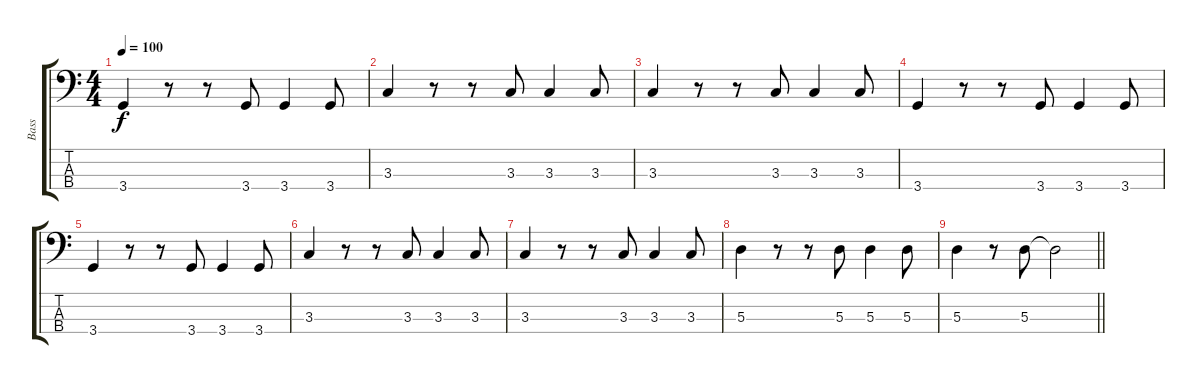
\track ("Bass" "Bass") {instrument electricbassfinger}
\staff {score tabs}
\tuning (G2 D2 A1 E1) {hide}
\ts (4 4)
\tempo 100
\clef f4
\ks c
3.4.4{dy f} r.8 r.8 3.4.8 3.4.4 3.4.8 |
3.3.4 r.8 r.8 3.3.8 3.3.4 3.3.8 |
3.3.4 r.8 r.8 3.3.8 3.3.4 3.3.8 |
3.4.4 r.8 r.8 3.4.8 3.4.4 3.4.8 |
3.4.4 r.8 r.8 3.4.8 3.4.4 3.4.8 |
3.3.4 r.8 r.8 3.3.8 3.3.4 3.3.8 |
3.3.4 r.8 r.8 3.3.8 3.3.4 3.3.8 |
5.3.4 r.8 r.8 5.3.8 5.3.4 5.3.8 |
\barLineRight lightlight
5.3.4 r.8 5.3.8 5.3{t}.2
